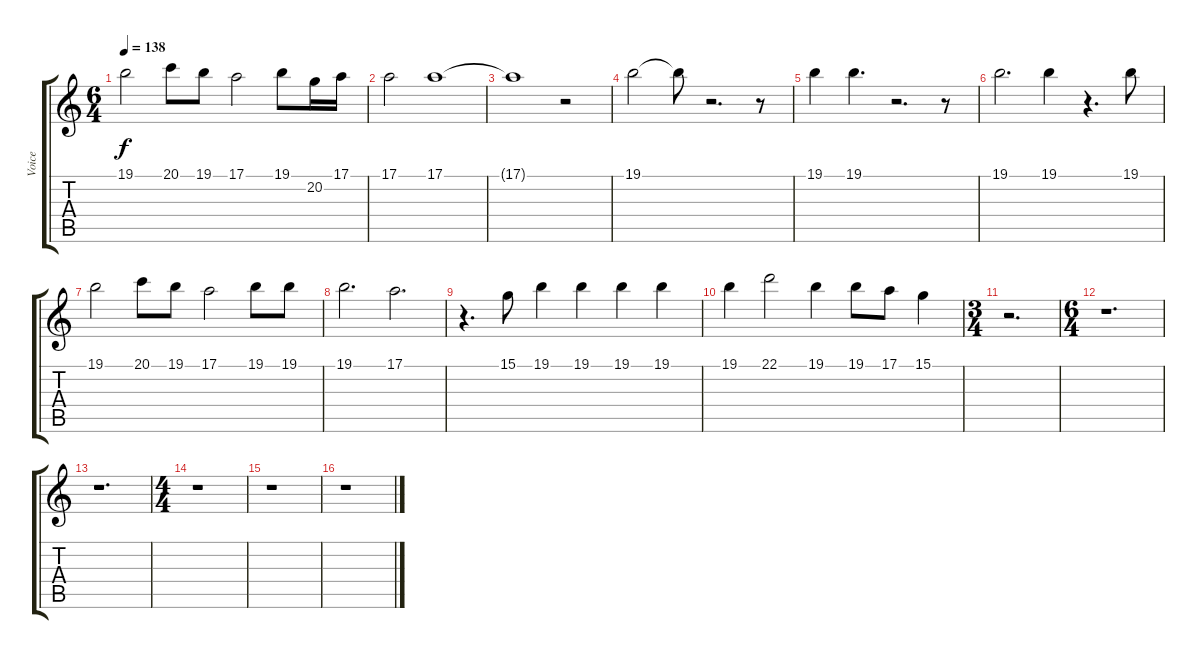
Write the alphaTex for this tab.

\track ("Voice" "Voice") {instrument oboe}
\staff {score tabs}
\tuning (E4 B3 G3 D3 A2 E2) {hide}
\ts (6 4)
\tempo 138
\clef g2
\ks c
19.1.2{dy f} 20.1.8 19.1.8 17.1.2 19.1.8 20.2.16 17.1.16 |
17.1.2 17.1.1 |
17.1{t}.1 r.2 |
19.1.2 19.1{t}.8 r.2{d} r.8 |
19.1.4 19.1.4{d} r.2{d} r.8 |
19.1.2{d} 19.1.4 r.4{d} 19.1.8 |
19.1.2 20.1.8 19.1.8 17.1.2 19.1.8 19.1.8 |
19.1.2{d} 17.1.2{d} |
r.4{d} 15.1.8 19.1.4 19.1.4 19.1.4 19.1.4 |
19.1.4 22.1.2 19.1.4 19.1.8 17.1.8 15.1.4 |
\ts (3 4)
r.2{d} |
\ts (6 4)
r.1{d} |
r.1{d} |
\ts (4 4)
r.1 |
r.1 |
r.1
